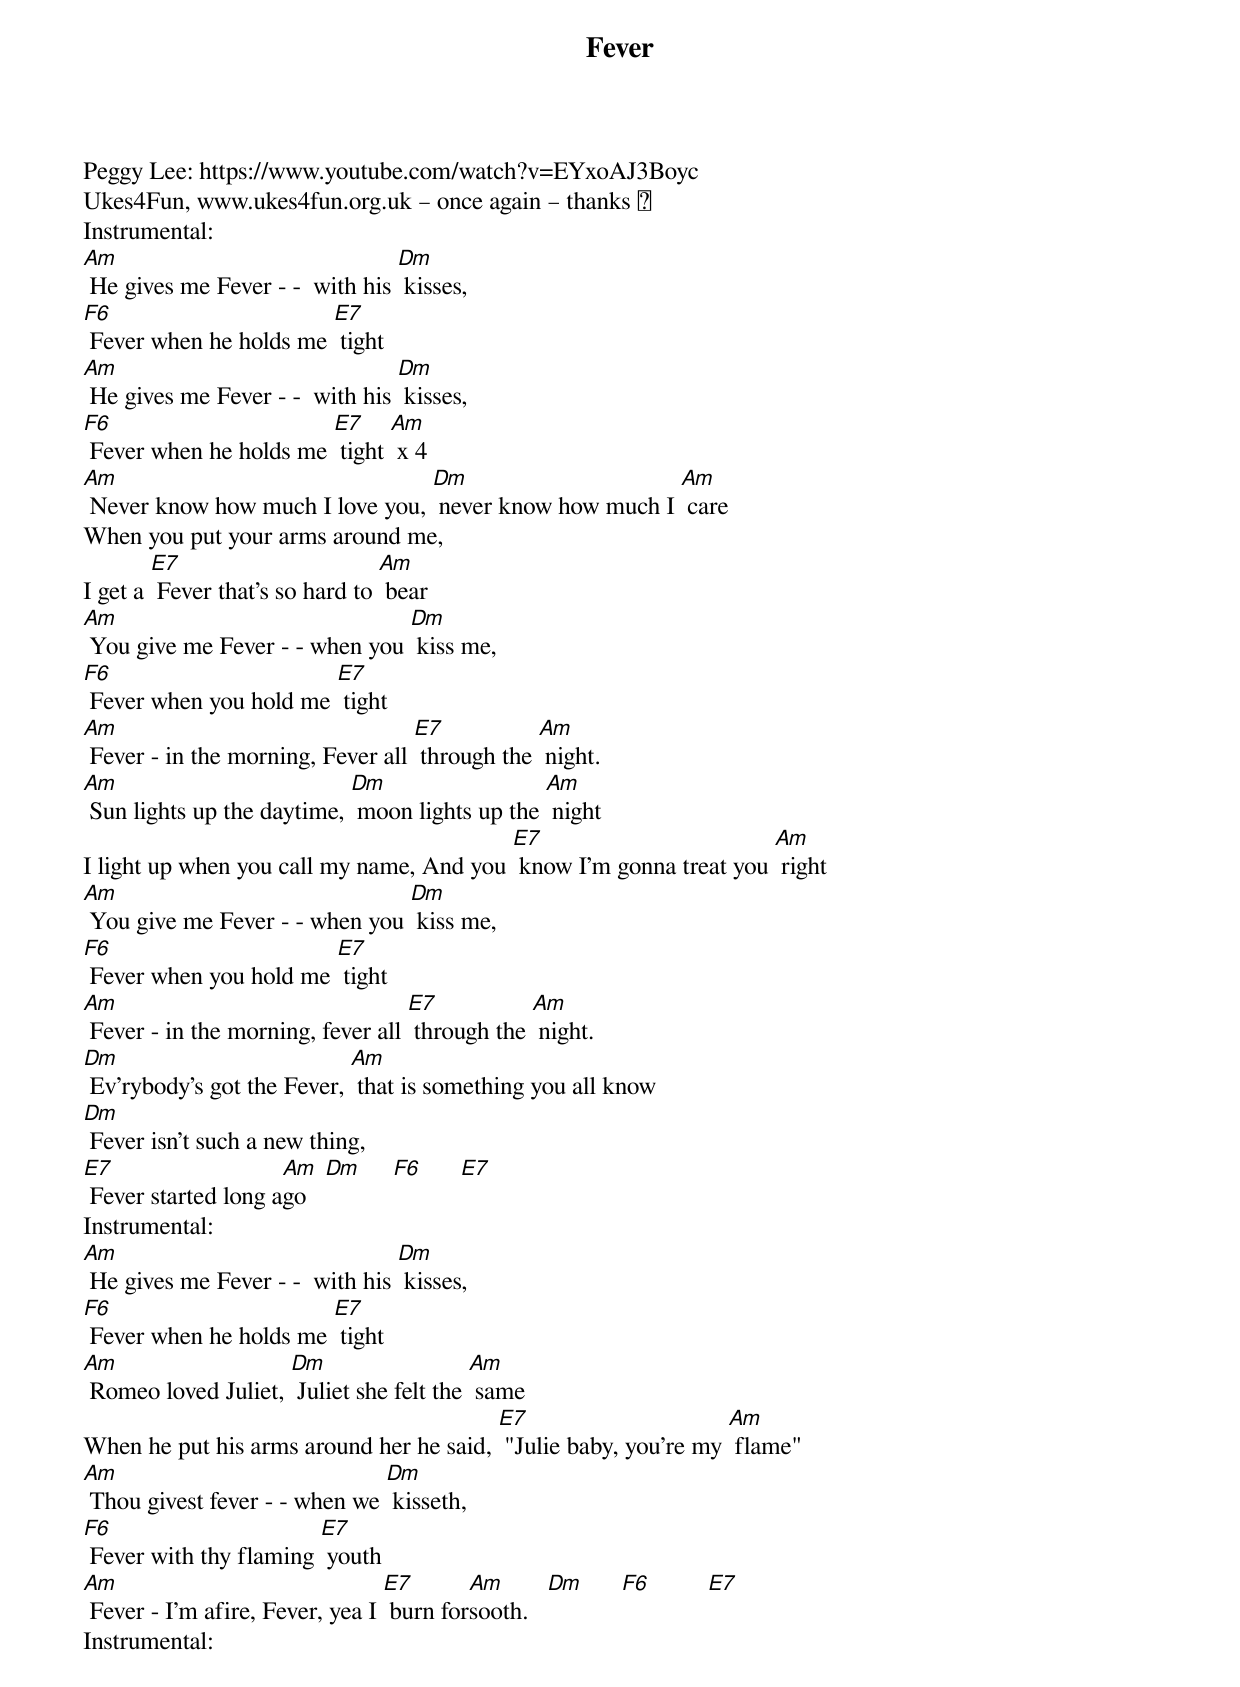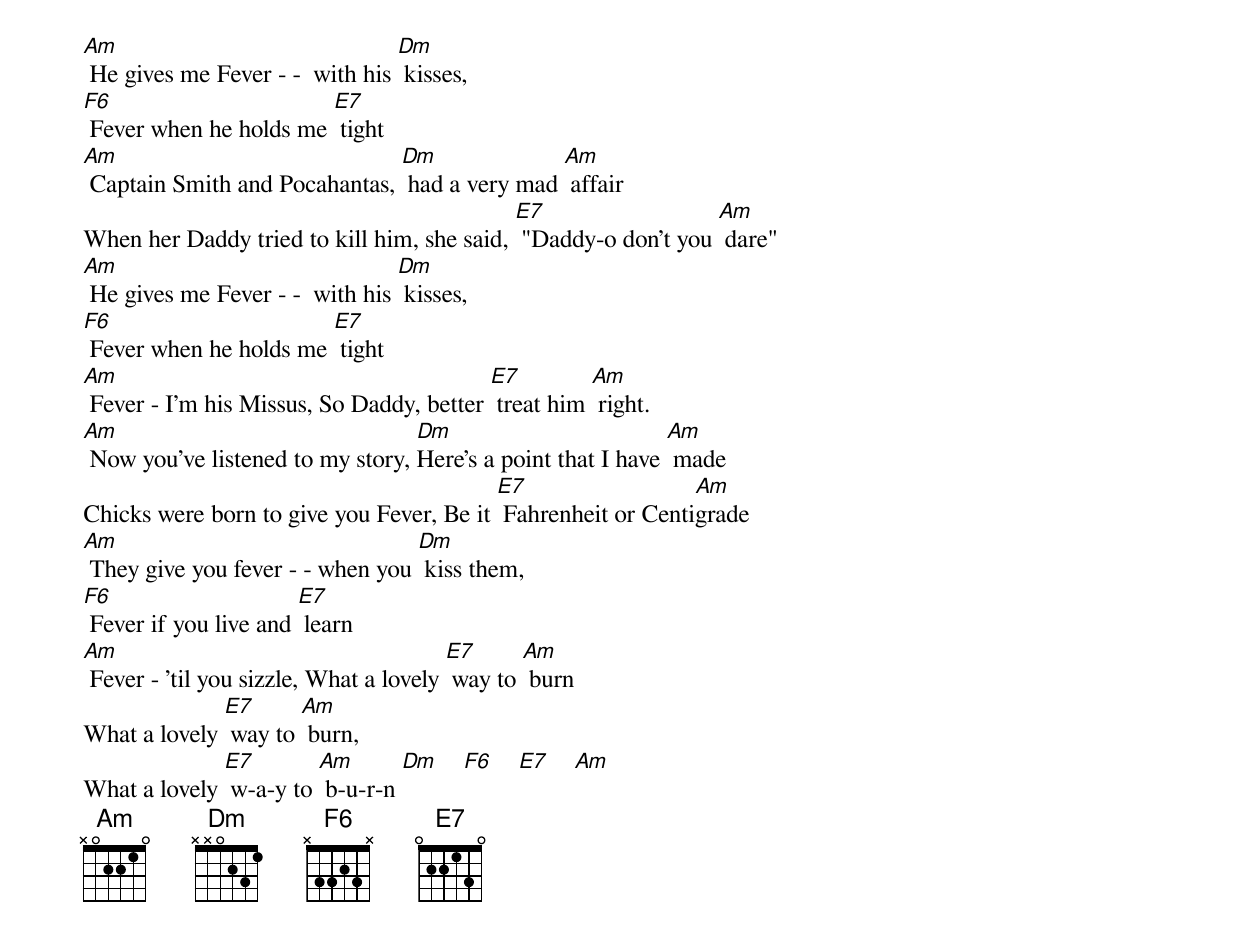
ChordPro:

{t: Fever }
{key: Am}
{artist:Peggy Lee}
Peggy Lee: https://www.youtube.com/watch?v=EYxoAJ3Boyc
Ukes4Fun, www.ukes4fun.org.uk – once again – thanks 
Instrumental:
[Am] He gives me Fever - -  with his [Dm] kisses,
[F6] Fever when he holds me [E7] tight
[Am] He gives me Fever - -  with his [Dm] kisses,
[F6] Fever when he holds me [E7] tight [Am] x 4
{c: }
[Am] Never know how much I love you, [Dm] never know how much I [Am] care
When you put your arms around me,
I get a [E7] Fever that's so hard to [Am] bear
[Am] You give me Fever - - when you [Dm] kiss me,
[F6] Fever when you hold me [E7] tight
[Am] Fever - in the morning, Fever all [E7] through the [Am] night.
{c: }
[Am] Sun lights up the daytime, [Dm] moon lights up the [Am] night
I light up when you call my name, And you [E7] know I'm gonna treat you [Am] right
[Am] You give me Fever - - when you [Dm] kiss me,
[F6] Fever when you hold me [E7] tight
[Am] Fever - in the morning, fever all [E7] through the [Am] night.
{c: }
[Dm] Ev'rybody's got the Fever, [Am] that is something you all know
[Dm] Fever isn't such a new thing,
[E7] Fever started long a[Am]go   [Dm]     [F6]      [E7]
Instrumental:
[Am] He gives me Fever - -  with his [Dm] kisses,
[F6] Fever when he holds me [E7] tight
{c: }
[Am] Romeo loved Juliet, [Dm] Juliet she felt the [Am] same
When he put his arms around her he said, [E7] "Julie baby, you're my [Am] flame"
[Am] Thou givest fever - - when we [Dm] kisseth,
[F6] Fever with thy flaming [E7] youth
[Am] Fever - I'm afire, Fever, yea I [E7] burn for[Am]sooth.   [Dm]      [F6]         [E7]
Instrumental:
[Am] He gives me Fever - -  with his [Dm] kisses,
[F6] Fever when he holds me [E7] tight
{c: }
[Am] Captain Smith and Pocahantas, [Dm] had a very mad [Am] affair
When her Daddy tried to kill him, she said, [E7] "Daddy-o don't you [Am] dare"
[Am] He gives me Fever - -  with his [Dm] kisses,
[F6] Fever when he holds me [E7] tight
[Am] Fever - I'm his Missus, So Daddy, better [E7] treat him [Am] right.
{c: }
[Am] Now you've listened to my story, [Dm]Here's a point that I have [Am] made
Chicks were born to give you Fever, Be it [E7] Fahrenheit or Centi[Am]grade
[Am] They give you fever - - when you [Dm] kiss them,
[F6] Fever if you live and [E7] learn
[Am] Fever - 'til you sizzle, What a lovely [E7] way to [Am] burn
What a lovely [E7] way to [Am] burn,
What a lovely [E7] w-a-y to [Am] b-u-r-n [Dm]    [F6]    [E7]    [Am]
